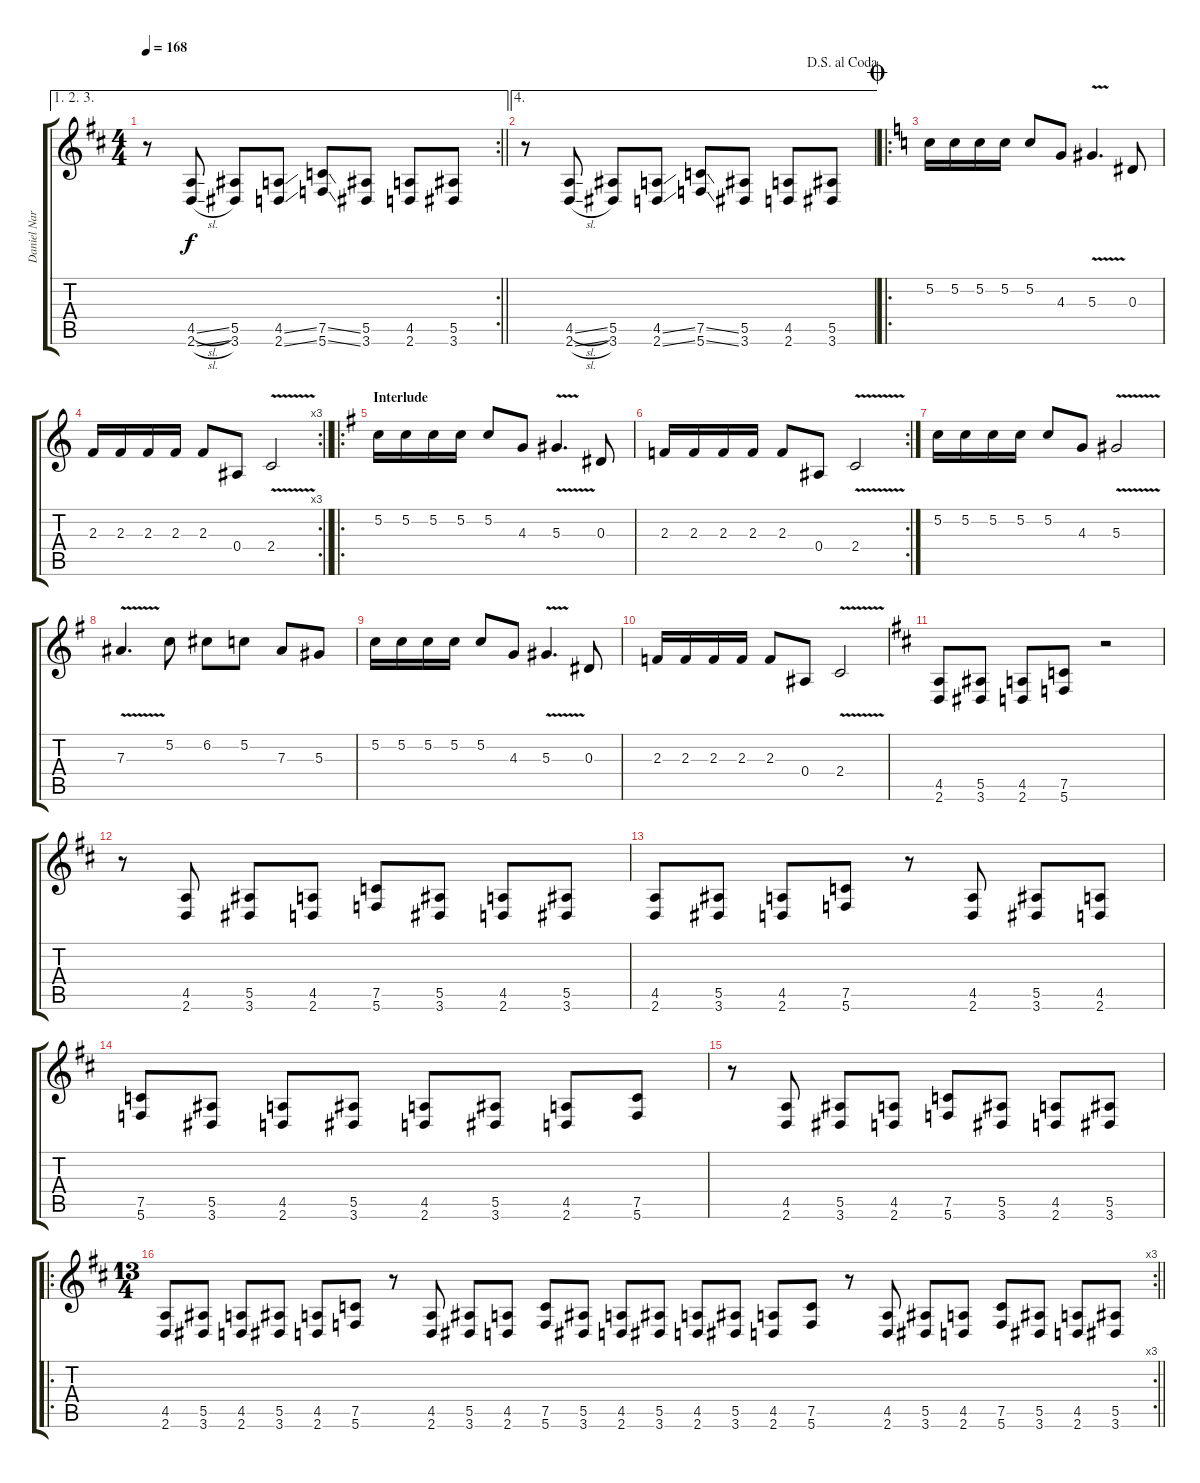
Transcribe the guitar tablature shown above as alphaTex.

\track ("Daniel Nargang" "Daniel Nar") {instrument overdrivenguitar}
\staff {score tabs}
\tuning (C4 G3 Eb3 Bb2 F2 C2) {hide}
\ae (1 2 3)
\rc 2
\ts (4 4)
\tempo 168
\clef g2
\barLineRight lightlight
\ks d
r.8{dy f} (4.5{sl} 2.6{sl}).8 (5.5 3.6).8 (4.5{ss} 2.6{ss}).8 (7.5{ss} 5.6{ss}).8 (5.5 3.6).8 (4.5 2.6).8 (5.5 3.6).8 |
\ae 4
\jump dalsegnoalcoda
r.8 (4.5{sl} 2.6{sl}).8 (5.5 3.6).8 (4.5{ss} 2.6{ss}).8 (7.5{ss} 5.6{ss}).8 (5.5 3.6).8 (4.5 2.6).8 (5.5 3.6).8 |
\ro
\jump coda
\ks c
5.2.16 5.2.16 5.2.16 5.2.16 5.2.8 4.3.8 5.3{v}.4{d} 0.3.8 |
\rc 3
\barLineRight lightlight
2.3.16 2.3.16 2.3.16 2.3.16 2.3.8 0.4.8 2.4{v}.2 |
\ro
\section ("" "Interlude")
\ks g
5.2.16 5.2.16 5.2.16 5.2.16 5.2.8 4.3.8 5.3{v}.4{d} 0.3.8 |
\rc 2
2.3.16 2.3.16 2.3.16 2.3.16 2.3.8 0.4.8 2.4{v}.2 |
5.2.16 5.2.16 5.2.16 5.2.16 5.2.8 4.3.8 5.3{v}.2 |
7.3{v}.4{d} 5.2.8 6.2.8 5.2.8 7.3.8 5.3.8 |
5.2.16 5.2.16 5.2.16 5.2.16 5.2.8 4.3.8 5.3{v}.4{d} 0.3.8 |
2.3.16 2.3.16 2.3.16 2.3.16 2.3.8 0.4.8 2.4{v}.2 |
\ks d
(4.5 2.6).8 (5.5 3.6).8 (4.5 2.6).8 (7.5 5.6).8 r.2 |
r.8 (4.5 2.6).8 (5.5 3.6).8 (4.5 2.6).8 (7.5 5.6).8 (5.5 3.6).8 (4.5 2.6).8 (5.5 3.6).8 |
(4.5 2.6).8 (5.5 3.6).8 (4.5 2.6).8 (7.5 5.6).8 r.8 (4.5 2.6).8 (5.5 3.6).8 (4.5 2.6).8 |
(7.5 5.6).8 (5.5 3.6).8 (4.5 2.6).8 (5.5 3.6).8 (4.5 2.6).8 (5.5 3.6).8 (4.5 2.6).8 (7.5 5.6).8 |
r.8 (4.5 2.6).8 (5.5 3.6).8 (4.5 2.6).8 (7.5 5.6).8 (5.5 3.6).8 (4.5 2.6).8 (5.5 3.6).8 |
\ro
\rc 3
\ts (13 4)
\barLineRight lightlight
(4.5 2.6).8 (5.5 3.6).8 (4.5 2.6).8 (5.5 3.6).8 (4.5 2.6).8 (7.5 5.6).8 r.8 (4.5 2.6).8 (5.5 3.6).8 (4.5 2.6).8 (7.5 5.6).8 (5.5 3.6).8 (4.5 2.6).8 (5.5 3.6).8 (4.5 2.6).8 (5.5 3.6).8 (4.5 2.6).8 (7.5 5.6).8 r.8 (4.5 2.6).8 (5.5 3.6).8 (4.5 2.6).8 (7.5 5.6).8 (5.5 3.6).8 (4.5 2.6).8 (5.5 3.6).8
